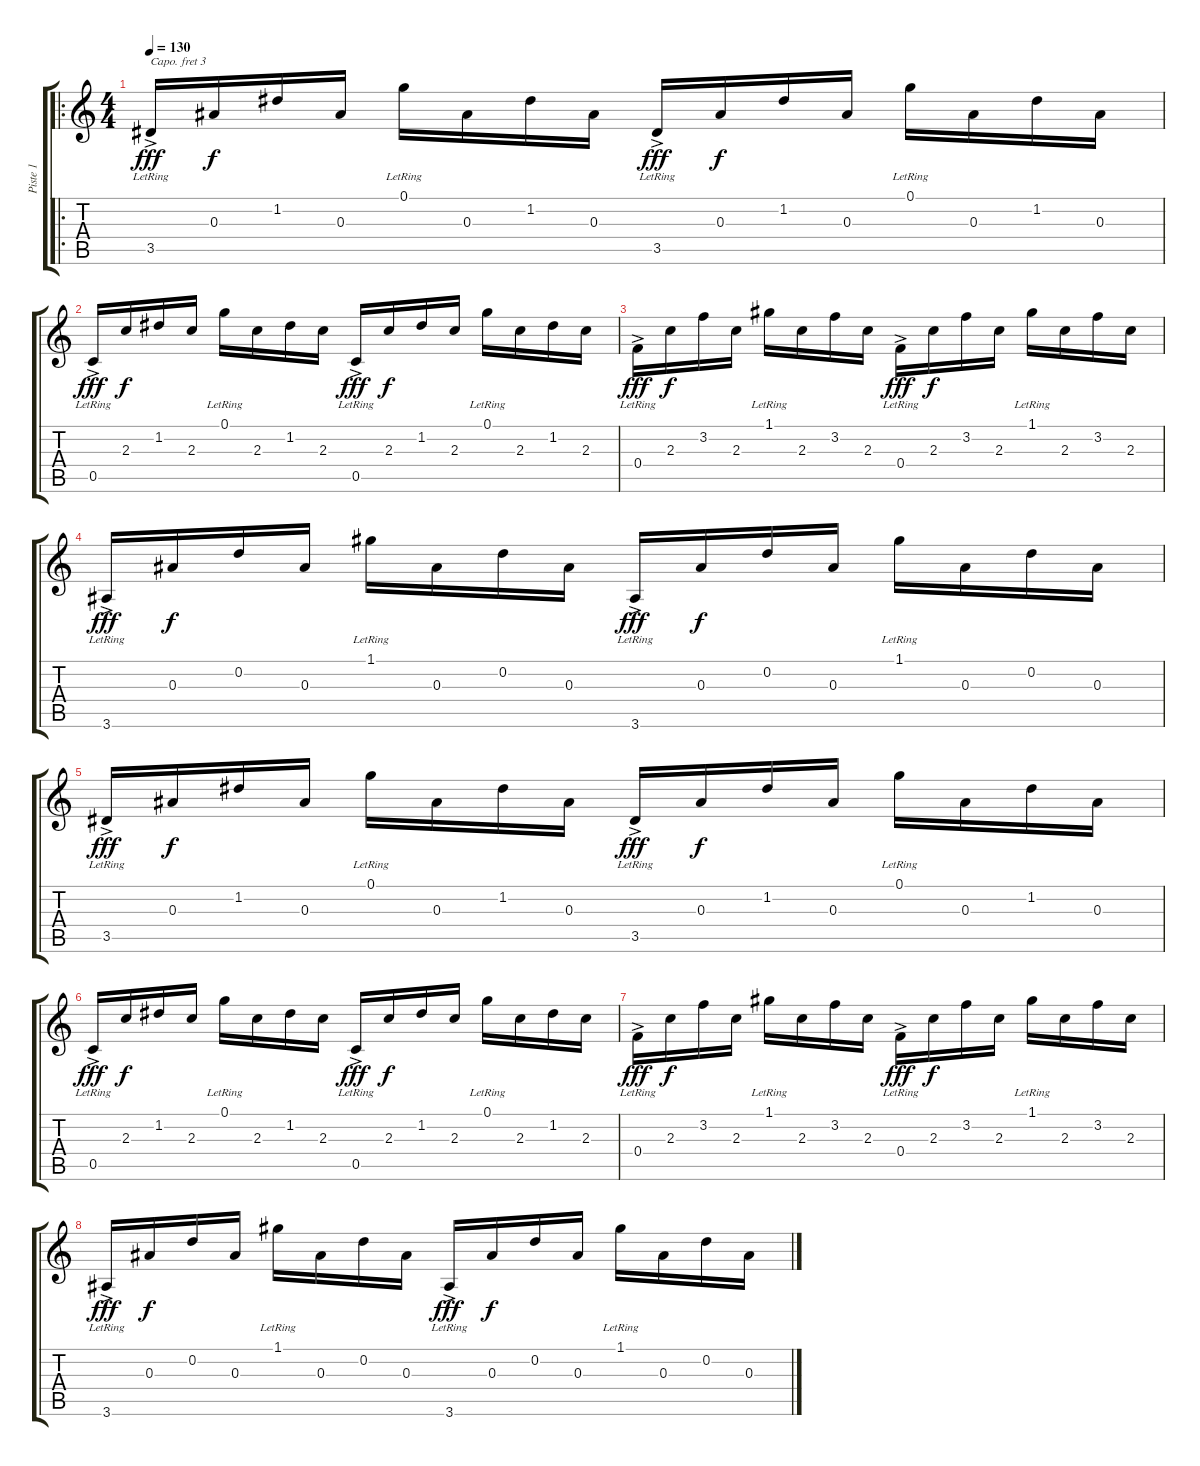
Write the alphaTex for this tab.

\track ("Piste 1" "Piste 1") {instrument acousticguitarnylon}
\staff {score tabs}
\capo 3
\tuning (E4 B3 G3 D3 A2 E2) {hide}
\ro
\ts (4 4)
\tempo 130
\clef g2
\ks c
3.5{ac lr}.16{dy fff instrument acousticguitarnylon} 0.3.16{dy f} 1.2.16 0.3.16 0.1{lr}.16 0.3.16 1.2.16 0.3.16 3.5{ac lr}.16{dy fff} 0.3.16{dy f} 1.2.16 0.3.16 0.1{lr}.16 0.3.16 1.2.16 0.3.16 |
0.5{ac lr}.16{dy fff} 2.3.16{dy f} 1.2.16 2.3.16 0.1{lr}.16 2.3.16 1.2.16 2.3.16 0.5{ac lr}.16{dy fff} 2.3.16{dy f} 1.2.16 2.3.16 0.1{lr}.16 2.3.16 1.2.16 2.3.16 |
0.4{ac lr}.16{dy fff} 2.3.16{dy f} 3.2.16 2.3.16 1.1{lr}.16 2.3.16 3.2.16 2.3.16 0.4{ac lr}.16{dy fff} 2.3.16{dy f} 3.2.16 2.3.16 1.1{lr}.16 2.3.16 3.2.16 2.3.16 |
3.6{ac lr}.16{dy fff} 0.3.16{dy f} 0.2.16 0.3.16 1.1{lr}.16 0.3.16 0.2.16 0.3.16 3.6{ac lr}.16{dy fff} 0.3.16{dy f} 0.2.16 0.3.16 1.1{lr}.16 0.3.16 0.2.16 0.3.16 |
3.5{ac lr}.16{dy fff} 0.3.16{dy f} 1.2.16 0.3.16 0.1{lr}.16 0.3.16 1.2.16 0.3.16 3.5{ac lr}.16{dy fff} 0.3.16{dy f} 1.2.16 0.3.16 0.1{lr}.16 0.3.16 1.2.16 0.3.16 |
0.5{ac lr}.16{dy fff} 2.3.16{dy f} 1.2.16 2.3.16 0.1{lr}.16 2.3.16 1.2.16 2.3.16 0.5{ac lr}.16{dy fff} 2.3.16{dy f} 1.2.16 2.3.16 0.1{lr}.16 2.3.16 1.2.16 2.3.16 |
0.4{ac lr}.16{dy fff} 2.3.16{dy f} 3.2.16 2.3.16 1.1{lr}.16 2.3.16 3.2.16 2.3.16 0.4{ac lr}.16{dy fff} 2.3.16{dy f} 3.2.16 2.3.16 1.1{lr}.16 2.3.16 3.2.16 2.3.16 |
3.6{ac lr}.16{dy fff} 0.3.16{dy f} 0.2.16 0.3.16 1.1{lr}.16 0.3.16 0.2.16 0.3.16 3.6{ac lr}.16{dy fff} 0.3.16{dy f} 0.2.16 0.3.16 1.1{lr}.16 0.3.16 0.2.16 0.3.16
